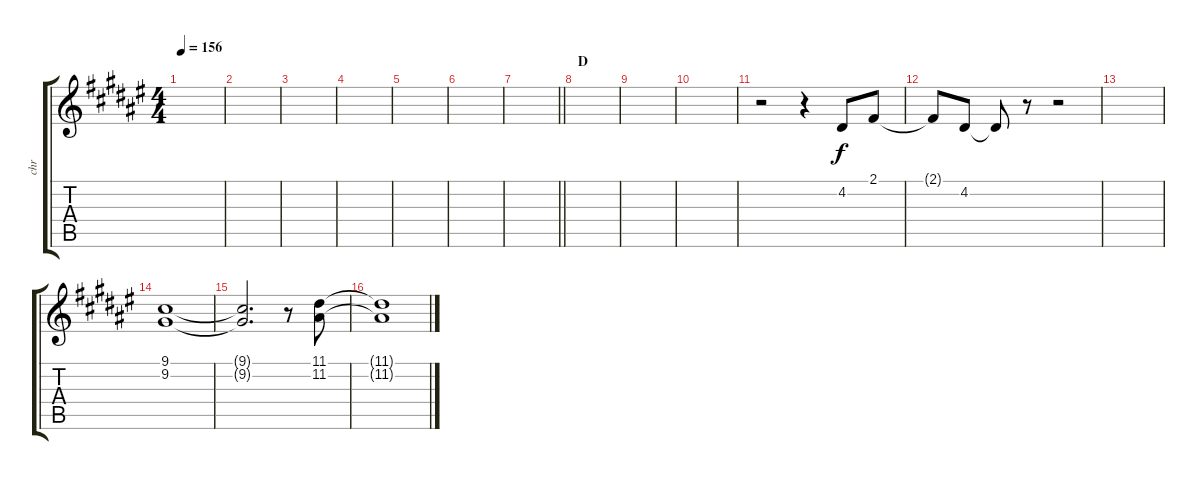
\track ("chr" "chr") {instrument choiraahs}
\staff {score tabs}
\tuning (E4 B3 G3 D3 A2 E2) {hide}
\ts (4 4)
\tempo 156
\clef g2
\ks f#
|
|
|
|
|
|
\barLineRight lightlight
|
\section ("" "D")
|
|
|
r.2 r.4 4.2.8 2.1.8 |
2.1{t}.8 4.2.8 4.2{t}.8 r.8 r.2 |
|
(9.1 9.2).1 |
(9.1{t} 9.2{t}).2{d} r.8 (11.1 11.2).8 |
(11.1{t} 11.2{t}).1
